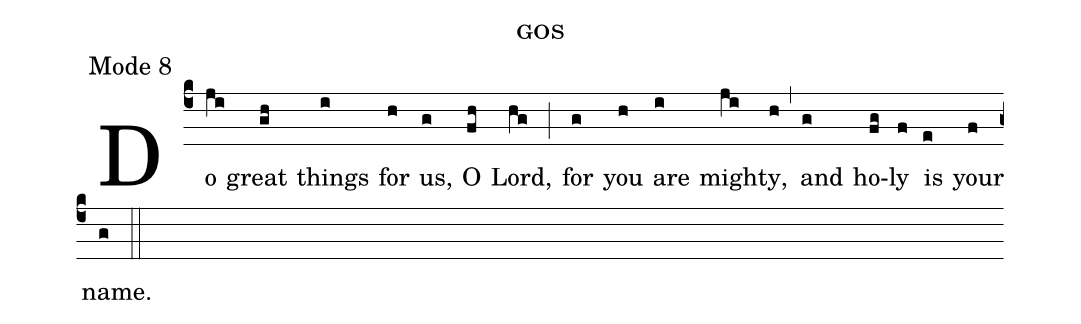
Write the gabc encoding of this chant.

name: gos;
annotation: Mode 8;
%%
(c4)
Do(ji) great(gh) things(i) for(h) us,(g) O(fh) Lord,(hg) (;) for(g) you(h) are(i) might(ji)y,(h) (,) and(g) ho(fg)ly(f) is(e) your(f) name.(g) (::)
